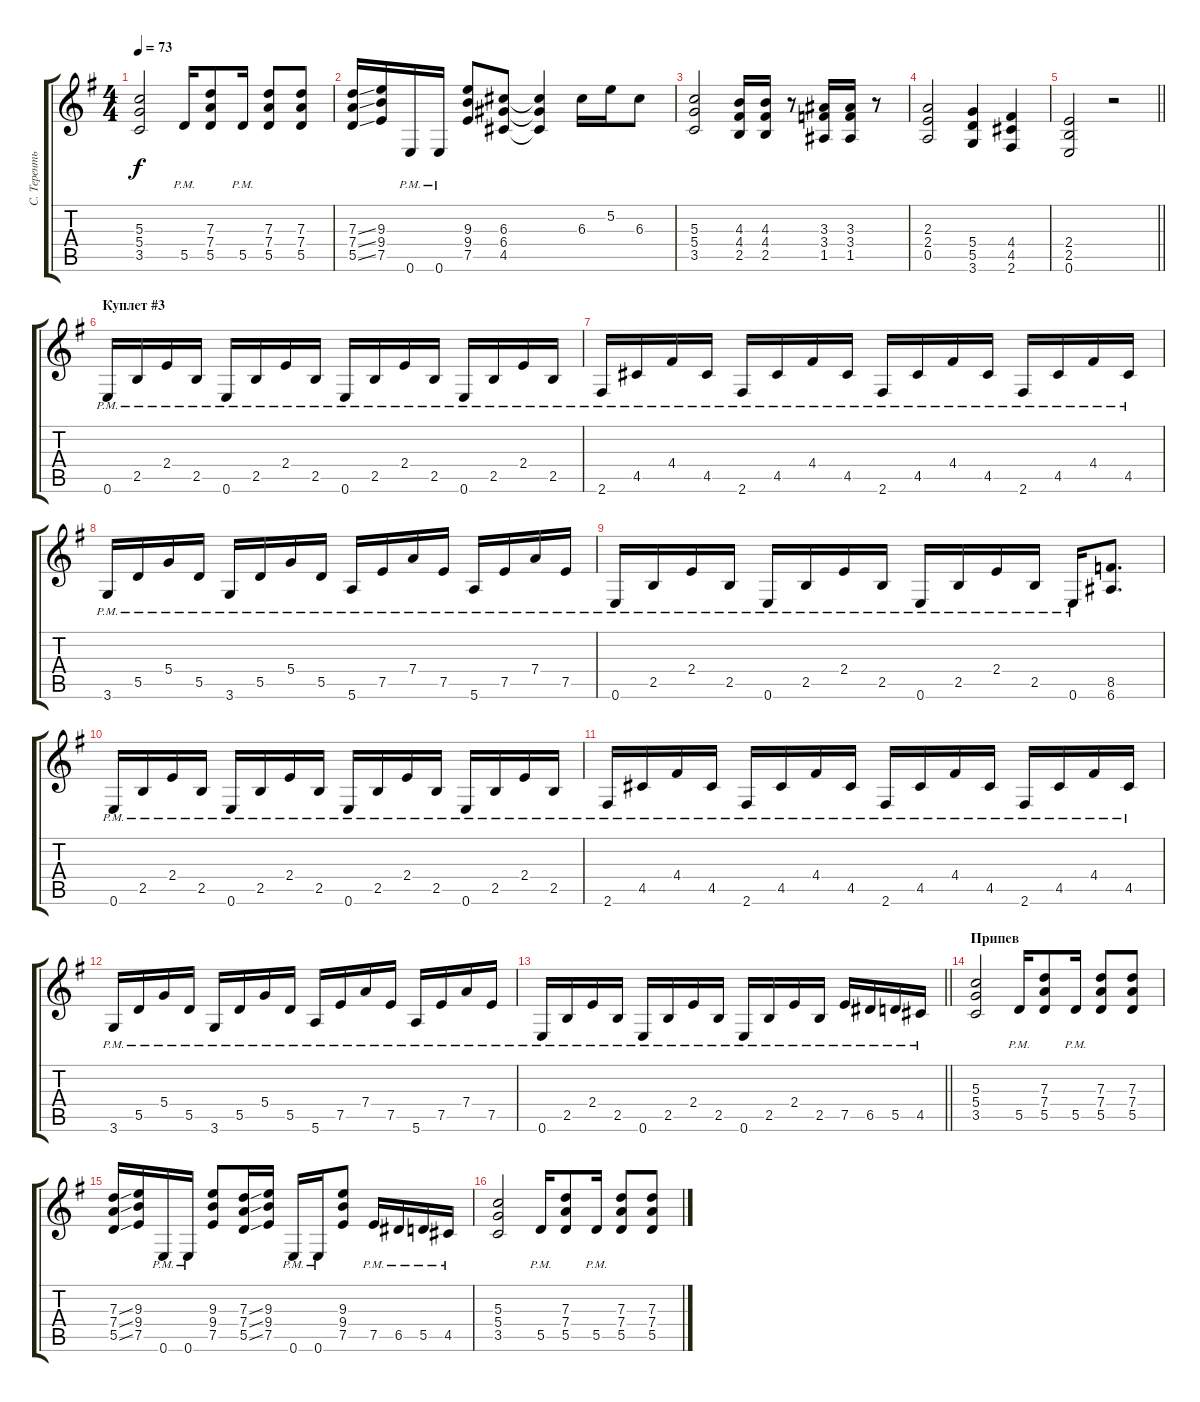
\track ("С. Терентьев" "С. Теренть") {instrument distortionguitar}
\staff {score tabs}
\tuning (E4 B3 G3 D3 A2 E2) {hide}
\ts (4 4)
\tempo 73
\clef g2
\ks g
(5.3 5.4 3.5).2{dy f} 5.5{pm}.16 (7.3 7.4 5.5).8 5.5{pm}.16 (7.3 7.4 5.5).8 (7.3 7.4 5.5).8 |
(7.3{ss} 7.4{ss} 5.5{ss}).16 (9.3 9.4 7.5).16 0.6{pm}.16 0.6{pm}.16 (9.3 9.4 7.5).8 (6.3 6.4 4.5).8 (6.3{t} 6.4{t} 4.5{t}).4 6.3.16 5.2.16 6.3.8 |
(5.3 5.4 3.5).2 (4.3 4.4 2.5).16 (4.3 4.4 2.5).16 r.8 (3.3 3.4 1.5).16 (3.3 3.4 1.5).16 r.8 |
(2.3 2.4 0.5).2 (5.4 5.5 3.6).4 (4.4 4.5 2.6).4 |
\barLineRight lightlight
(2.4 2.5 0.6).2 r.2 |
\section ("" "Куплет #3")
0.6{pm}.16 2.5{pm}.16 2.4{pm}.16 2.5{pm}.16 0.6{pm}.16 2.5{pm}.16 2.4{pm}.16 2.5{pm}.16 0.6{pm}.16 2.5{pm}.16 2.4{pm}.16 2.5{pm}.16 0.6{pm}.16 2.5{pm}.16 2.4{pm}.16 2.5{pm}.16 |
2.6{pm}.16 4.5{pm}.16 4.4{pm}.16 4.5{pm}.16 2.6{pm}.16 4.5{pm}.16 4.4{pm}.16 4.5{pm}.16 2.6{pm}.16 4.5{pm}.16 4.4{pm}.16 4.5{pm}.16 2.6{pm}.16 4.5{pm}.16 4.4{pm}.16 4.5{pm}.16 |
3.6{pm}.16 5.5{pm}.16 5.4{pm}.16 5.5{pm}.16 3.6{pm}.16 5.5{pm}.16 5.4{pm}.16 5.5{pm}.16 5.6{pm}.16 7.5{pm}.16 7.4{pm}.16 7.5{pm}.16 5.6{pm}.16 7.5{pm}.16 7.4{pm}.16 7.5{pm}.16 |
0.6{pm}.16 2.5{pm}.16 2.4{pm}.16 2.5{pm}.16 0.6{pm}.16 2.5{pm}.16 2.4{pm}.16 2.5{pm}.16 0.6{pm}.16 2.5{pm}.16 2.4{pm}.16 2.5{pm}.16 0.6{pm}.16 (8.5 6.6).8{d} |
0.6{pm}.16 2.5{pm}.16 2.4{pm}.16 2.5{pm}.16 0.6{pm}.16 2.5{pm}.16 2.4{pm}.16 2.5{pm}.16 0.6{pm}.16 2.5{pm}.16 2.4{pm}.16 2.5{pm}.16 0.6{pm}.16 2.5{pm}.16 2.4{pm}.16 2.5{pm}.16 |
2.6{pm}.16 4.5{pm}.16 4.4{pm}.16 4.5{pm}.16 2.6{pm}.16 4.5{pm}.16 4.4{pm}.16 4.5{pm}.16 2.6{pm}.16 4.5{pm}.16 4.4{pm}.16 4.5{pm}.16 2.6{pm}.16 4.5{pm}.16 4.4{pm}.16 4.5{pm}.16 |
3.6{pm}.16 5.5{pm}.16 5.4{pm}.16 5.5{pm}.16 3.6{pm}.16 5.5{pm}.16 5.4{pm}.16 5.5{pm}.16 5.6{pm}.16 7.5{pm}.16 7.4{pm}.16 7.5{pm}.16 5.6{pm}.16 7.5{pm}.16 7.4{pm}.16 7.5{pm}.16 |
\barLineRight lightlight
0.6{pm}.16 2.5{pm}.16 2.4{pm}.16 2.5{pm}.16 0.6{pm}.16 2.5{pm}.16 2.4{pm}.16 2.5{pm}.16 0.6{pm}.16 2.5{pm}.16 2.4{pm}.16 2.5{pm}.16 7.5{pm}.16 6.5{pm}.16 5.5{pm}.16 4.5{pm}.16 |
\section ("" "Припев")
(5.3 5.4 3.5).2 5.5{pm}.16 (7.3 7.4 5.5).8 5.5{pm}.16 (7.3 7.4 5.5).8 (7.3 7.4 5.5).8 |
(7.3{ss} 7.4{ss} 5.5{ss}).16 (9.3 9.4 7.5).16 0.6{pm}.16 0.6{pm}.16 (9.3 9.4 7.5).8 (7.3{ss} 7.4{ss} 5.5{ss}).16 (9.3 9.4 7.5).16 0.6{pm}.16 0.6{pm}.16 (9.3 9.4 7.5).8 7.5{pm}.16 6.5{pm}.16 5.5{pm}.16 4.5{pm}.16 |
(5.3 5.4 3.5).2 5.5{pm}.16 (7.3 7.4 5.5).8 5.5{pm}.16 (7.3 7.4 5.5).8 (7.3 7.4 5.5).8
